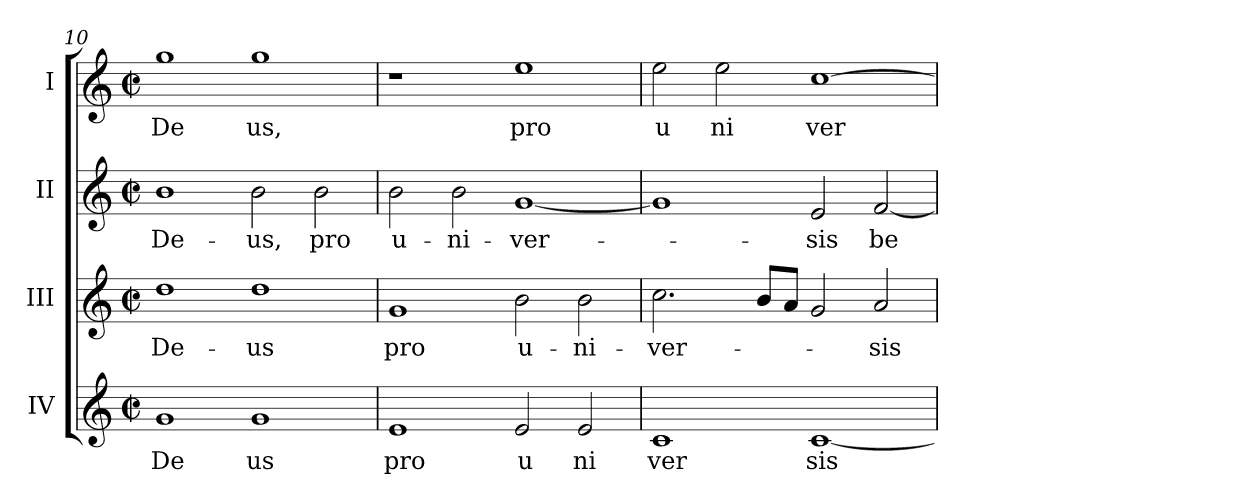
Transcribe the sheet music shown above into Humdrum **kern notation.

**kern	**text	**kern	**text	**kern	**text	**kern	**text
*part4	*part4	*part3	*part3	*part2	*part2	*part1	*part1
*staff4	*staff4	*staff3	*staff3	*staff2	*staff2	*staff1	*staff1
*I"IV	*	*I"III	*	*I"II	*	*I"I	*
*clefG2	*	*clefG2	*	*clefG2	*	*clefG2	*
*M2/2	*	*M2/2	*	*M2/2	*	*M2/2	*
*met(c|)	*	*met(c|)	*	*met(c|)	*	*met(c|)	*
=10	=10	=10	=10	=10	=10	=10	=10
!	!LO:LY:b:cj	!	!LO:LY:b:cj	!	!LO:LY:b:cj	!	!LO:LY:b:cj
1g	De	1dd	De-	1b	De-	1gg	De
!	!LO:LY:b:cj	!	!LO:LY:b:cj	!	!LO:LY:b:cj	!	!LO:LY:b:cj
1g	us	1dd	-us	2b\	-us,	1gg	us,
!	!	!	!	!	!LO:LY:b:cj	!	!
.	.	.	.	2b\	pro	.	.
=11	=11	=11	=11	=11	=11	=11	=11
!	!LO:LY:b:cj	!	!LO:LY:b:cj	!	!LO:LY:b:cj	!	!
1e	pro	1g	pro	2b\	u-	1r	.
!	!	!	!	!	!LO:LY:b:cj	!	!
.	.	.	.	2b\	-ni-	.	.
!	!LO:LY:b:cj	!	!LO:LY:b:cj	!	!LO:LY:b:cj	!	!LO:LY:b:cj
2e/	u	2b\	u-	[<1g	-ver-	1ee	pro
!	!LO:LY:b:cj	!	!LO:LY:b:cj	!	!	!	!
2e/	ni	2b\	-ni-	.	.	.	.
=12	=12	=12	=12	=12	=12	=12	=12
!	!LO:LY:b:cj	!	!LO:LY:b	!	!	!	!LO:LY:b:cj
1c	ver	2.cc\	-ver-	1g]	.	2ee\	u
!	!	!	!	!	!	!	!LO:LY:b:cj
.	.	.	.	.	.	2ee\	ni
.	.	8b/L	.	.	.	.	.
.	.	8a/J	.	.	.	.	.
!	!LO:LY:b:cj	!	!	!	!LO:LY:b:cj	!	!LO:LY:b:cj
[>1c	sis	2g/	.	2e/	-sis	[<1cc	ver
!	!	!	!LO:LY:b:cj	!	!LO:LY:b:cj	!	!
.	.	2a/	-sis	[>2f/	be-	.	.
=	=	=	=	=	=	=	=
*-	*-	*-	*-	*-	*-	*-	*-
